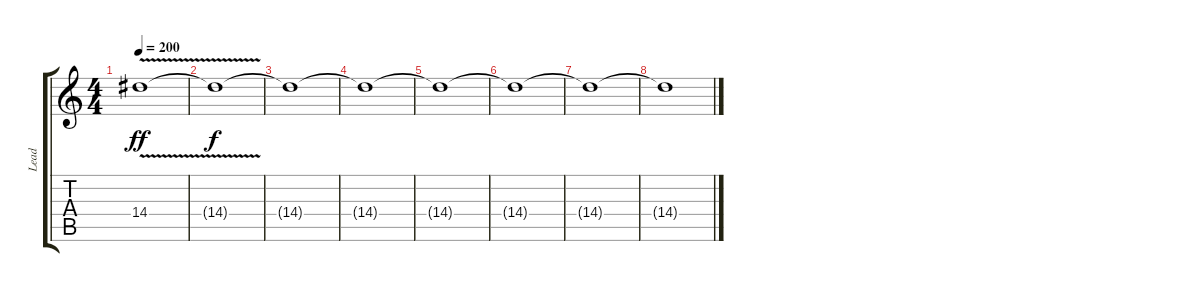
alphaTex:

\track ("Lead" "Lead") {instrument distortionguitar}
\staff {score tabs}
\tuning (Eb4 Bb3 Gb3 Db3 Ab2 Eb2) {hide}
\ts (4 4)
\tempo 200
\clef g2
\ks c
14.4{v}.1{dy ff} |
14.4{t}.1{dy f} |
14.4{t}.1 |
14.4{t}.1 |
14.4{t}.1 |
14.4{t}.1 |
14.4{t}.1 |
14.4{t}.1
